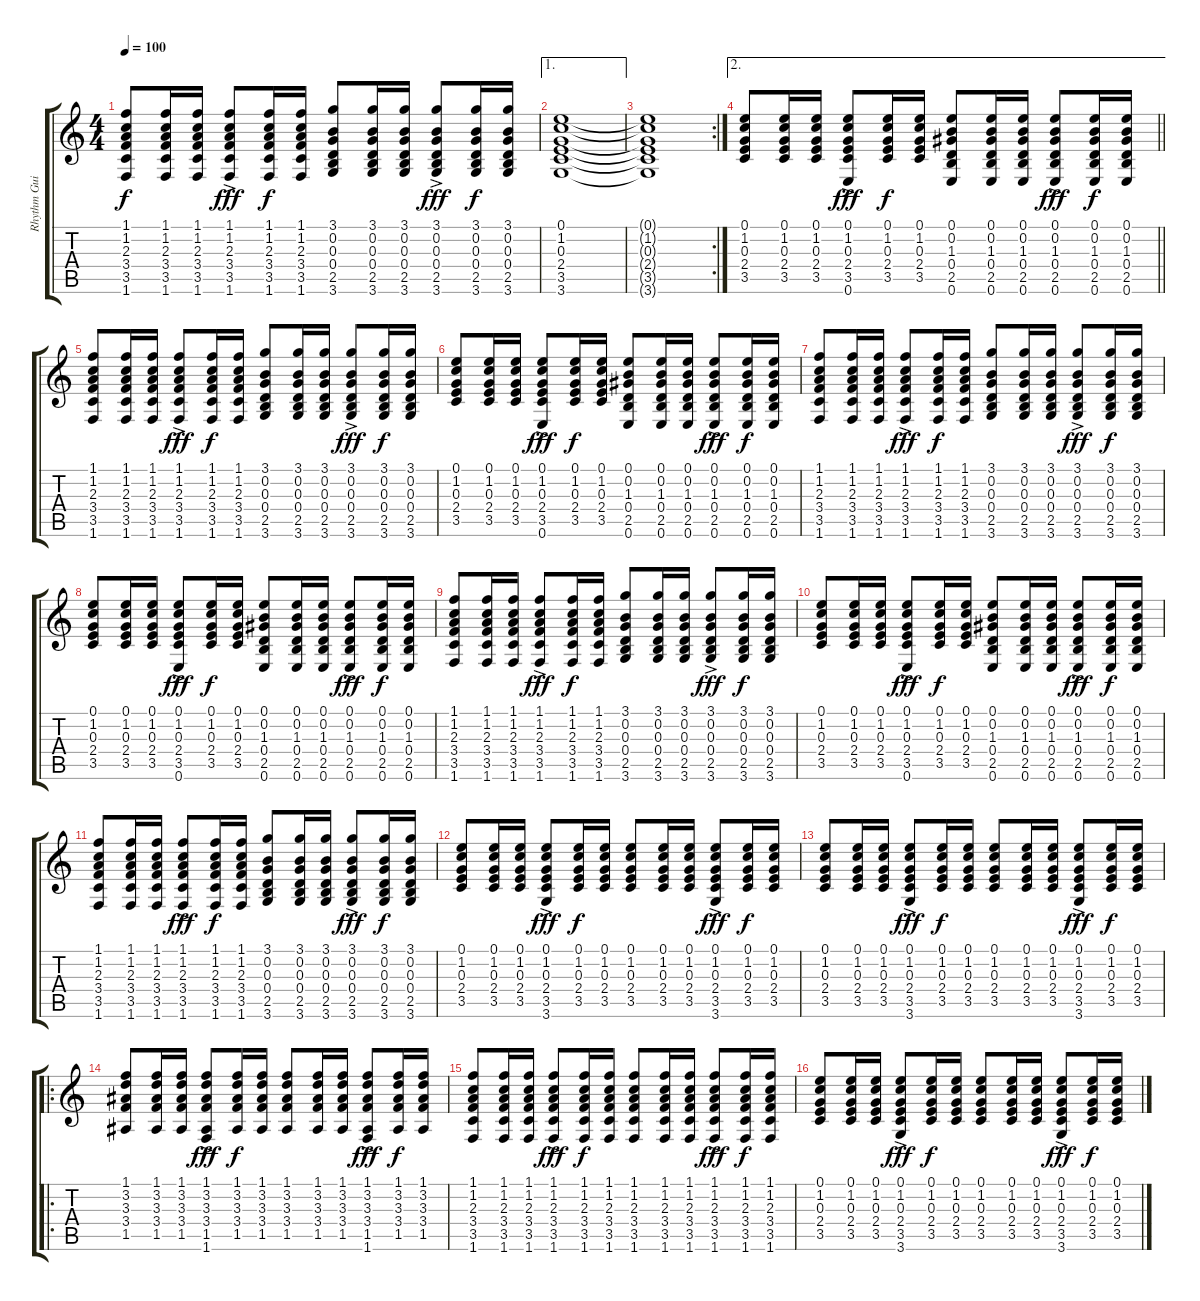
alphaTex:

\track ("Rhythm Guitar" "Rhythm Gui") {instrument acousticguitarnylon}
\staff {score tabs}
\tuning (E4 B3 G3 D3 A2 E2) {hide}
\ts (4 4)
\tempo 100
\clef g2
\ks c
(1.1 1.2 2.3 3.4 3.5 1.6).8{dy f} (1.1 1.2 2.3 3.4 3.5 1.6).16 (1.1 1.2 2.3 3.4 3.5 1.6).16 (1.1{ac} 1.2 2.3 3.4 3.5 1.6).8{dy fff} (1.1 1.2 2.3 3.4 3.5 1.6).16{dy f} (1.1 1.2 2.3 3.4 3.5 1.6).16 (3.1 0.2 0.3 0.4 2.5 3.6).8 (3.1 0.2 0.3 0.4 2.5 3.6).16 (3.1 0.2 0.3 0.4 2.5 3.6).16 (3.1 0.2 0.3 0.4 2.5 3.6{ac}).8{dy fff} (3.1 0.2 0.3 0.4 2.5 3.6).16{dy f} (3.1 0.2 0.3 0.4 2.5 3.6).16 |
\ae 1
(0.1 1.2 0.3 2.4 3.5 3.6).1 |
\rc 2
(0.1{t} 1.2{t} 0.3{t} 2.4{t} 3.5{t} 3.6{t}).1 |
\ae 2
\barLineRight lightlight
(0.1 1.2 0.3 2.4 3.5).8 (0.1 1.2 0.3 2.4 3.5).16 (0.1 1.2 0.3 2.4 3.5).16 (0.1{ac} 1.2 0.3 2.4 3.5 0.6).8{dy fff} (0.1 1.2 0.3 2.4 3.5).16{dy f} (0.1 1.2 0.3 2.4 3.5).16 (0.1 0.2 1.3 0.4 2.5 0.6).8 (0.1 0.2 1.3 0.4 2.5 0.6).16 (0.1 0.2 1.3 0.4 2.5 0.6).16 (0.1 0.2 1.3 0.4 2.5 0.6{ac}).8{dy fff} (0.1 0.2 1.3 0.4 2.5 0.6).16{dy f} (0.1 0.2 1.3 0.4 2.5 0.6).16 |
(1.1 1.2 2.3 3.4 3.5 1.6).8 (1.1 1.2 2.3 3.4 3.5 1.6).16 (1.1 1.2 2.3 3.4 3.5 1.6).16 (1.1{ac} 1.2 2.3 3.4 3.5 1.6).8{dy fff} (1.1 1.2 2.3 3.4 3.5 1.6).16{dy f} (1.1 1.2 2.3 3.4 3.5 1.6).16 (3.1 0.2 0.3 0.4 2.5 3.6).8 (3.1 0.2 0.3 0.4 2.5 3.6).16 (3.1 0.2 0.3 0.4 2.5 3.6).16 (3.1 0.2 0.3 0.4 2.5 3.6{ac}).8{dy fff} (3.1 0.2 0.3 0.4 2.5 3.6).16{dy f} (3.1 0.2 0.3 0.4 2.5 3.6).16 |
(0.1 1.2 0.3 2.4 3.5).8 (0.1 1.2 0.3 2.4 3.5).16 (0.1 1.2 0.3 2.4 3.5).16 (0.1{ac} 1.2 0.3 2.4 3.5 0.6).8{dy fff} (0.1 1.2 0.3 2.4 3.5).16{dy f} (0.1 1.2 0.3 2.4 3.5).16 (0.1 0.2 1.3 0.4 2.5 0.6).8 (0.1 0.2 1.3 0.4 2.5 0.6).16 (0.1 0.2 1.3 0.4 2.5 0.6).16 (0.1 0.2 1.3 0.4 2.5 0.6{ac}).8{dy fff} (0.1 0.2 1.3 0.4 2.5 0.6).16{dy f} (0.1 0.2 1.3 0.4 2.5 0.6).16 |
(1.1 1.2 2.3 3.4 3.5 1.6).8 (1.1 1.2 2.3 3.4 3.5 1.6).16 (1.1 1.2 2.3 3.4 3.5 1.6).16 (1.1{ac} 1.2 2.3 3.4 3.5 1.6).8{dy fff} (1.1 1.2 2.3 3.4 3.5 1.6).16{dy f} (1.1 1.2 2.3 3.4 3.5 1.6).16 (3.1 0.2 0.3 0.4 2.5 3.6).8 (3.1 0.2 0.3 0.4 2.5 3.6).16 (3.1 0.2 0.3 0.4 2.5 3.6).16 (3.1 0.2 0.3 0.4 2.5 3.6{ac}).8{dy fff} (3.1 0.2 0.3 0.4 2.5 3.6).16{dy f} (3.1 0.2 0.3 0.4 2.5 3.6).16 |
(0.1 1.2 0.3 2.4 3.5).8 (0.1 1.2 0.3 2.4 3.5).16 (0.1 1.2 0.3 2.4 3.5).16 (0.1{ac} 1.2 0.3 2.4 3.5 0.6).8{dy fff} (0.1 1.2 0.3 2.4 3.5).16{dy f} (0.1 1.2 0.3 2.4 3.5).16 (0.1 0.2 1.3 0.4 2.5 0.6).8 (0.1 0.2 1.3 0.4 2.5 0.6).16 (0.1 0.2 1.3 0.4 2.5 0.6).16 (0.1 0.2 1.3 0.4 2.5 0.6{ac}).8{dy fff} (0.1 0.2 1.3 0.4 2.5 0.6).16{dy f} (0.1 0.2 1.3 0.4 2.5 0.6).16 |
(1.1 1.2 2.3 3.4 3.5 1.6).8 (1.1 1.2 2.3 3.4 3.5 1.6).16 (1.1 1.2 2.3 3.4 3.5 1.6).16 (1.1{ac} 1.2 2.3 3.4 3.5 1.6).8{dy fff} (1.1 1.2 2.3 3.4 3.5 1.6).16{dy f} (1.1 1.2 2.3 3.4 3.5 1.6).16 (3.1 0.2 0.3 0.4 2.5 3.6).8 (3.1 0.2 0.3 0.4 2.5 3.6).16 (3.1 0.2 0.3 0.4 2.5 3.6).16 (3.1 0.2 0.3 0.4 2.5 3.6{ac}).8{dy fff} (3.1 0.2 0.3 0.4 2.5 3.6).16{dy f} (3.1 0.2 0.3 0.4 2.5 3.6).16 |
(0.1 1.2 0.3 2.4 3.5).8 (0.1 1.2 0.3 2.4 3.5).16 (0.1 1.2 0.3 2.4 3.5).16 (0.1{ac} 1.2 0.3 2.4 3.5 0.6).8{dy fff} (0.1 1.2 0.3 2.4 3.5).16{dy f} (0.1 1.2 0.3 2.4 3.5).16 (0.1 0.2 1.3 0.4 2.5 0.6).8 (0.1 0.2 1.3 0.4 2.5 0.6).16 (0.1 0.2 1.3 0.4 2.5 0.6).16 (0.1 0.2 1.3 0.4 2.5 0.6{ac}).8{dy fff} (0.1 0.2 1.3 0.4 2.5 0.6).16{dy f} (0.1 0.2 1.3 0.4 2.5 0.6).16 |
(1.1 1.2 2.3 3.4 3.5 1.6).8 (1.1 1.2 2.3 3.4 3.5 1.6).16 (1.1 1.2 2.3 3.4 3.5 1.6).16 (1.1{ac} 1.2 2.3 3.4 3.5 1.6).8{dy fff} (1.1 1.2 2.3 3.4 3.5 1.6).16{dy f} (1.1 1.2 2.3 3.4 3.5 1.6).16 (3.1 0.2 0.3 0.4 2.5 3.6).8 (3.1 0.2 0.3 0.4 2.5 3.6).16 (3.1 0.2 0.3 0.4 2.5 3.6).16 (3.1 0.2 0.3 0.4 2.5 3.6{ac}).8{dy fff} (3.1 0.2 0.3 0.4 2.5 3.6).16{dy f} (3.1 0.2 0.3 0.4 2.5 3.6).16 |
(0.1 1.2 0.3 2.4 3.5).8 (0.1 1.2 0.3 2.4 3.5).16 (0.1 1.2 0.3 2.4 3.5).16 (0.1{ac} 1.2 0.3 2.4 3.5 3.6).8{dy fff} (0.1 1.2 0.3 2.4 3.5).16{dy f} (0.1 1.2 0.3 2.4 3.5).16 (0.1 1.2 0.3 2.4 3.5).8 (0.1 1.2 0.3 2.4 3.5).16 (0.1 1.2 0.3 2.4 3.5).16 (0.1 1.2 0.3 2.4 3.5 3.6{ac}).8{dy fff} (0.1 1.2 0.3 2.4 3.5).16{dy f} (0.1 1.2 0.3 2.4 3.5).16 |
(0.1 1.2 0.3 2.4 3.5).8 (0.1 1.2 0.3 2.4 3.5).16 (0.1 1.2 0.3 2.4 3.5).16 (0.1{ac} 1.2 0.3 2.4 3.5 3.6).8{dy fff} (0.1 1.2 0.3 2.4 3.5).16{dy f} (0.1 1.2 0.3 2.4 3.5).16 (0.1 1.2 0.3 2.4 3.5).8 (0.1 1.2 0.3 2.4 3.5).16 (0.1 1.2 0.3 2.4 3.5).16 (0.1 1.2 0.3 2.4 3.5 3.6{ac}).8{dy fff} (0.1 1.2 0.3 2.4 3.5).16{dy f} (0.1 1.2 0.3 2.4 3.5).16 |
\ro
(1.1 3.2 3.3 3.4 1.5).8 (1.1 3.2 3.3 3.4 1.5).16 (1.1 3.2 3.3 3.4 1.5).16 (1.1{ac} 3.2 3.3 3.4 1.5 1.6).8{dy fff} (1.1 3.2 3.3 3.4 1.5).16{dy f} (1.1 3.2 3.3 3.4 1.5).16 (1.1 3.2 3.3 3.4 1.5).8 (1.1 3.2 3.3 3.4 1.5).16 (1.1 3.2 3.3 3.4 1.5).16 (1.1 3.2 3.3 3.4 1.5 1.6{ac}).8{dy fff} (1.1 3.2 3.3 3.4 1.5).16{dy f} (1.1 3.2 3.3 3.4 1.5).16 |
(1.1 1.2 2.3 3.4 3.5 1.6).8 (1.1 1.2 2.3 3.4 3.5 1.6).16 (1.1 1.2 2.3 3.4 3.5 1.6).16 (1.1{ac} 1.2 2.3 3.4 3.5 1.6).8{dy fff} (1.1 1.2 2.3 3.4 3.5 1.6).16{dy f} (1.1 1.2 2.3 3.4 3.5 1.6).16 (1.1 1.2 2.3 3.4 3.5 1.6).8 (1.1 1.2 2.3 3.4 3.5 1.6).16 (1.1 1.2 2.3 3.4 3.5 1.6).16 (1.1 1.2 2.3 3.4 3.5 1.6{ac}).8{dy fff} (1.1 1.2 2.3 3.4 3.5 1.6).16{dy f} (1.1 1.2 2.3 3.4 3.5 1.6).16 |
(0.1 1.2 0.3 2.4 3.5).8 (0.1 1.2 0.3 2.4 3.5).16 (0.1 1.2 0.3 2.4 3.5).16 (0.1{ac} 1.2 0.3 2.4 3.5 3.6).8{dy fff} (0.1 1.2 0.3 2.4 3.5).16{dy f} (0.1 1.2 0.3 2.4 3.5).16 (0.1 1.2 0.3 2.4 3.5).8 (0.1 1.2 0.3 2.4 3.5).16 (0.1 1.2 0.3 2.4 3.5).16 (0.1 1.2 0.3 2.4 3.5 3.6{ac}).8{dy fff} (0.1 1.2 0.3 2.4 3.5).16{dy f} (0.1 1.2 0.3 2.4 3.5).16
